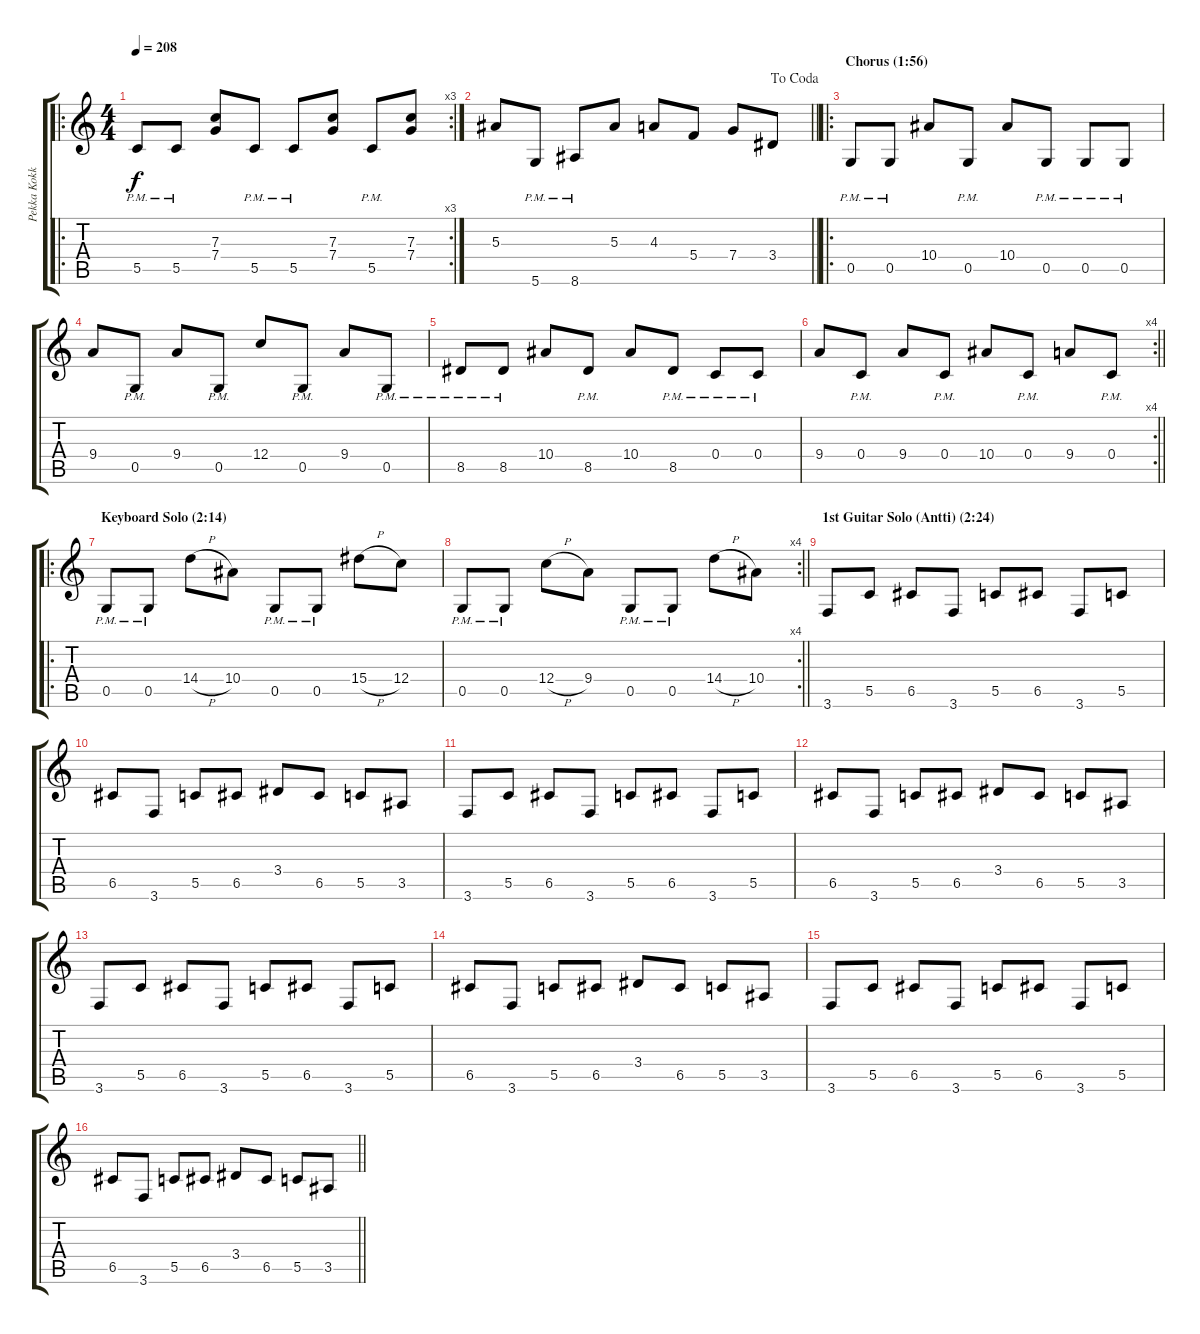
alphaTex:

\track ("Pekka Kokko" "Pekka Kokk") {instrument distortionguitar}
\staff {score tabs}
\tuning (D4 A3 F3 C3 G2 D2) {hide}
\ro
\rc 3
\ts (4 4)
\tempo 208
\clef g2
\ks c
5.5{pm}.8{dy f} 5.5{pm}.8 (7.3 7.4).8 5.5{pm}.8 5.5{pm}.8 (7.3 7.4).8 5.5{pm}.8 (7.3 7.4).8 |
\jump dacoda
\barLineRight lightlight
5.3.8 5.6{pm}.8 8.6{pm}.8 5.3.8 4.3.8 5.4.8 7.4.8 3.4.8 |
\ro
\section ("" "Chorus (1:56)")
0.5{pm}.8 0.5{pm}.8 10.4.8 0.5{pm}.8 10.4.8 0.5{pm}.8 0.5{pm}.8 0.5{pm}.8 |
9.4.8 0.5{pm}.8 9.4.8 0.5{pm}.8 12.4.8 0.5{pm}.8 9.4.8 0.5{pm}.8 |
8.5{pm}.8 8.5{pm}.8 10.4.8 8.5{pm}.8 10.4.8 8.5{pm}.8 0.4{pm}.8 0.4{pm}.8 |
\rc 4
\barLineRight lightlight
9.4.8 0.4{pm}.8 9.4.8 0.4{pm}.8 10.4.8 0.4{pm}.8 9.4.8 0.4{pm}.8 |
\ro
\section ("" "Keyboard Solo (2:14)")
0.5{pm}.8 0.5{pm}.8 14.4{h}.8 10.4.8 0.5{pm}.8 0.5{pm}.8 15.4{h}.8 12.4.8 |
\rc 4
\barLineRight lightlight
0.5{pm}.8 0.5{pm}.8 12.4{h}.8 9.4.8 0.5{pm}.8 0.5{pm}.8 14.4{h}.8 10.4.8 |
\section ("" "1st Guitar Solo (Antti) (2:24)")
3.6.8 5.5.8 6.5.8 3.6.8 5.5.8 6.5.8 3.6.8 5.5.8 |
6.5.8 3.6.8 5.5.8 6.5.8 3.4.8 6.5.8 5.5.8 3.5.8 |
3.6.8 5.5.8 6.5.8 3.6.8 5.5.8 6.5.8 3.6.8 5.5.8 |
6.5.8 3.6.8 5.5.8 6.5.8 3.4.8 6.5.8 5.5.8 3.5.8 |
3.6.8 5.5.8 6.5.8 3.6.8 5.5.8 6.5.8 3.6.8 5.5.8 |
6.5.8 3.6.8 5.5.8 6.5.8 3.4.8 6.5.8 5.5.8 3.5.8 |
3.6.8 5.5.8 6.5.8 3.6.8 5.5.8 6.5.8 3.6.8 5.5.8 |
\barLineRight lightlight
6.5.8 3.6.8 5.5.8 6.5.8 3.4.8 6.5.8 5.5.8 3.5.8
